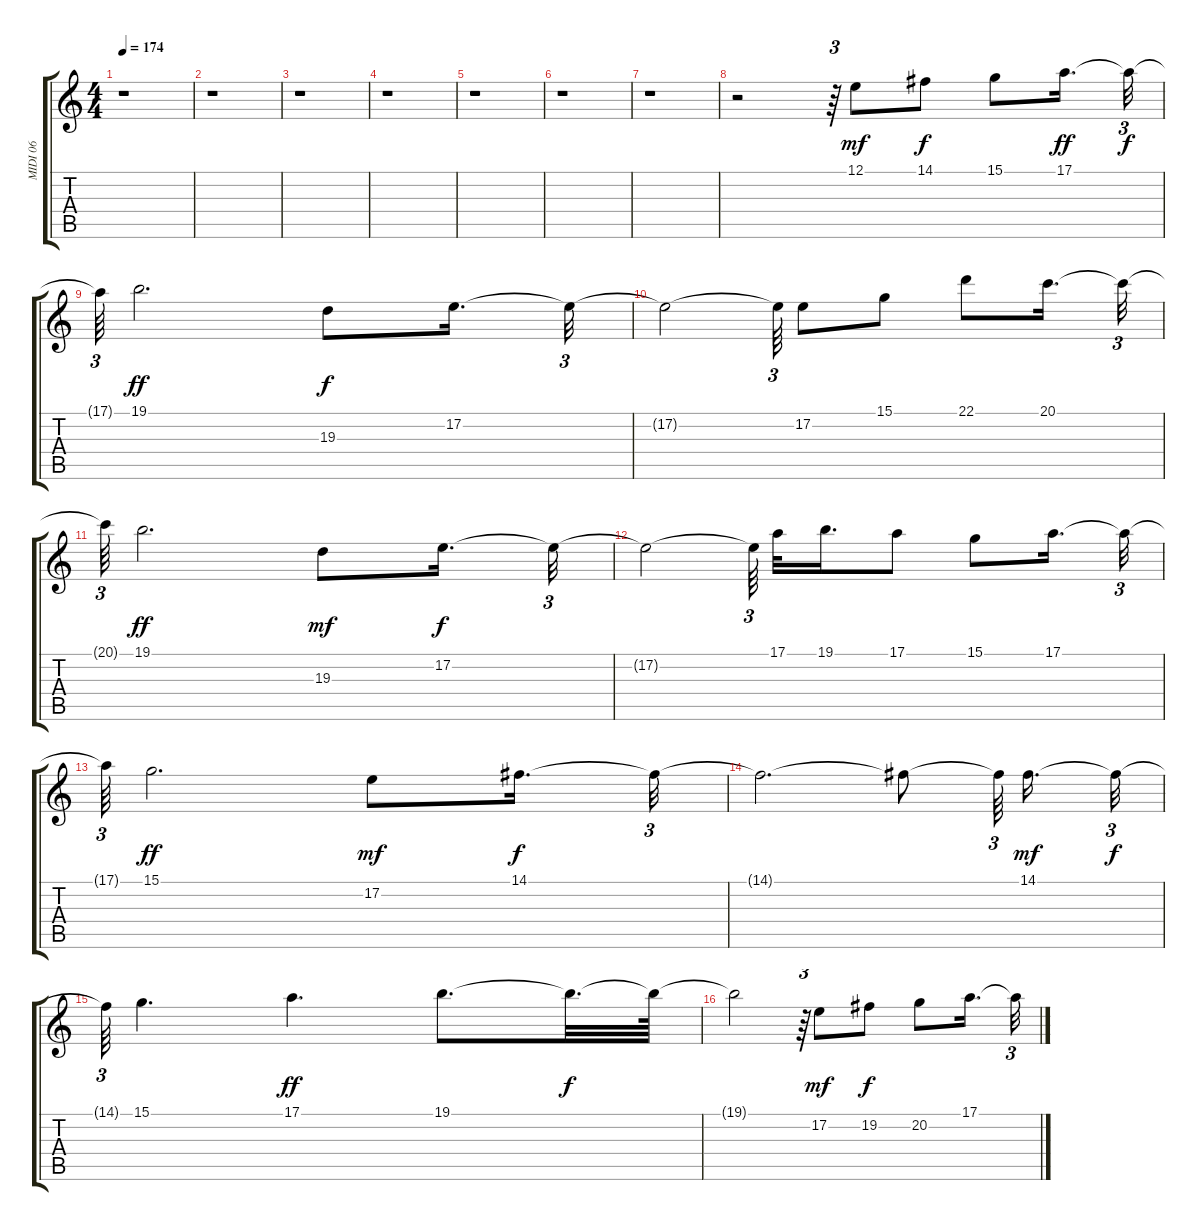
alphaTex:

\track ("MIDI 06" "MIDI 06") {instrument flute}
\staff {score tabs}
\tuning (E4 B3 G3 D3 A2 E2) {hide}
\ts (4 4)
\tempo 174
\clef g2
\ks c
r.1{dy f} |
r.1 |
r.1 |
r.1 |
r.1 |
r.1 |
r.1 |
r.2 r.64{tu (3 2)} 12.1.8{dy mf} 14.1.8{dy f} 15.1.8 17.1.16{d dy ff} 17.1{t}.32{tu (3 2) dy f} |
17.1{t}.64{tu (3 2)} 19.1.2{d dy ff} 19.3.8{dy f} 17.2.16{d} 17.2{t}.32{tu (3 2)} |
17.2{t}.2 17.2{t}.64{tu (3 2)} 17.2.8 15.1.8 22.1.8 20.1.16{d} 20.1{t}.32{tu (3 2)} |
20.1{t}.64{tu (3 2)} 19.1.2{d dy ff} 19.3.8{dy mf} 17.2.16{d dy f} 17.2{t}.32{tu (3 2)} |
17.2{t}.2 17.2{t}.64{tu (3 2)} 17.1.32 19.1.16{d} 17.1.8 15.1.8 17.1.16{d} 17.1{t}.32{tu (3 2)} |
17.1{t}.64{tu (3 2)} 15.1.2{d dy ff} 17.2.8{dy mf} 14.1.16{d dy f} 14.1{t}.32{tu (3 2)} |
14.1{t}.2{d} 14.1{t}.8 14.1{t}.64{tu (3 2)} 14.1.16{d dy mf} 14.1{t}.32{tu (3 2) dy f} |
14.1{t}.64{tu (3 2)} 15.1.4{d} 17.1.4{d dy ff} 19.1.8{d} 19.1{t}.32{d dy f} 19.1{t}.64 |
19.1{t}.2 r.64{tu (3 2)} 17.2.8{dy mf} 19.2.8{dy f} 20.2.8 17.1.16{d} 17.1{t}.32{tu (3 2)}
